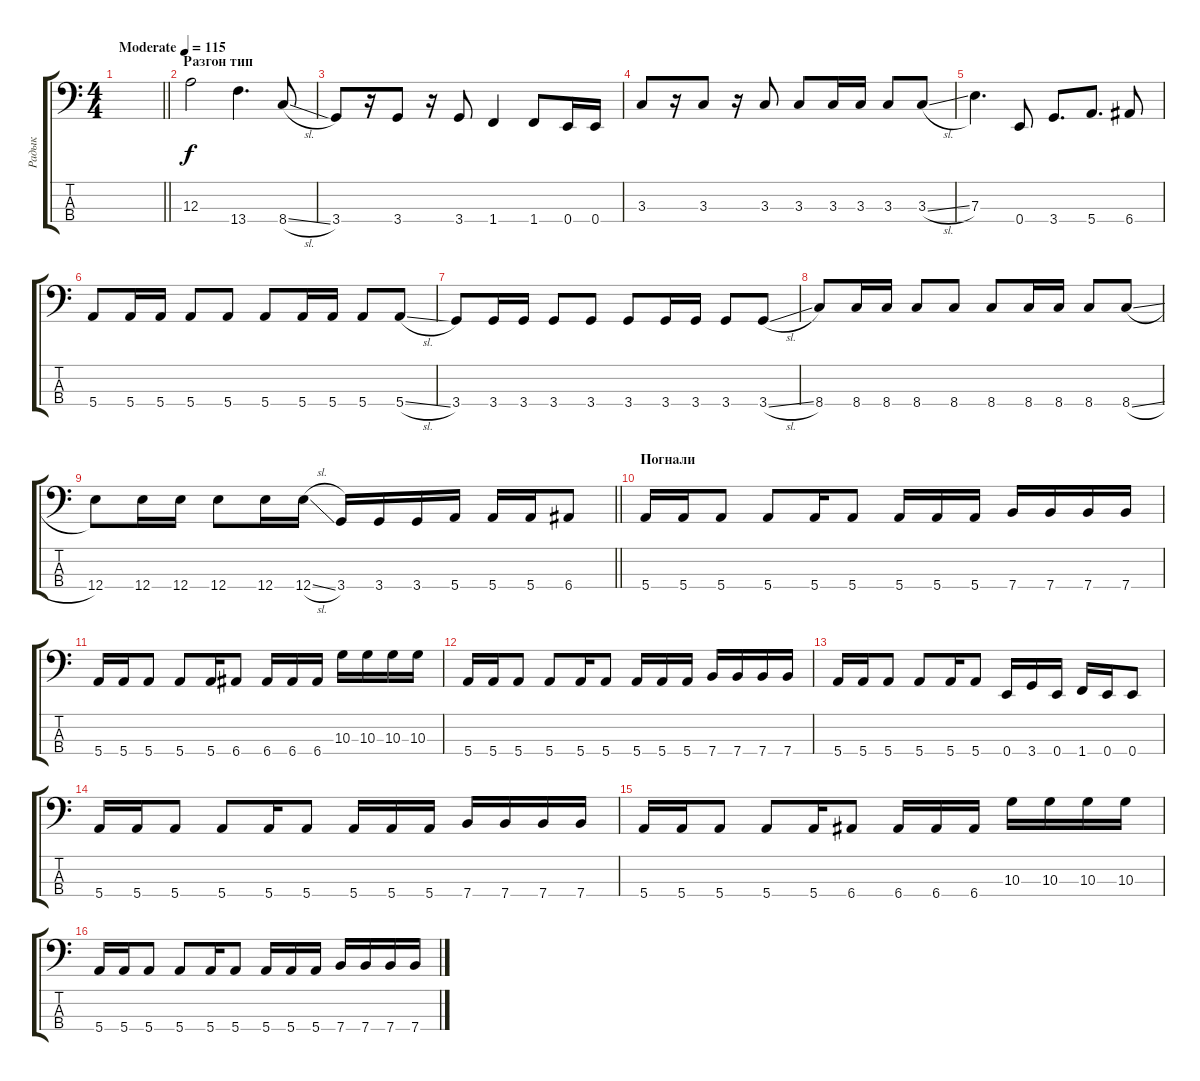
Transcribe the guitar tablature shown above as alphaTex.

\track ("Радык" "Радык") {instrument electricbassfinger}
\staff {score tabs}
\tuning (G2 D2 A1 E1) {hide}
\ts (4 4)
\tempo (115 "Moderate")
\clef f4
\barLineRight lightlight
\ks c
|
\section ("" "Разгон тип")
12.3.2 13.4.4{d} 8.4{sl}.8 |
3.4.8 r.16 3.4.8 r.16 3.4.8 1.4.4 1.4.8 0.4.16 0.4.16 |
3.3.8 r.16 3.3.8 r.16 3.3.8 3.3.8 3.3.16 3.3.16 3.3.8 3.3{sl}.8 |
7.3.4{d} 0.4.8 3.4.8{d} 5.4.8{d} 6.4.8 |
5.4.8 5.4.16 5.4.16 5.4.8 5.4.8 5.4.8 5.4.16 5.4.16 5.4.8 5.4{sl}.8 |
3.4.8 3.4.16 3.4.16 3.4.8 3.4.8 3.4.8 3.4.16 3.4.16 3.4.8 3.4{sl}.8 |
8.4.8 8.4.16 8.4.16 8.4.8 8.4.8 8.4.8 8.4.16 8.4.16 8.4.8 8.4{sl}.8 |
\barLineRight lightlight
12.4.8 12.4.16 12.4.16 12.4.8 12.4.16 12.4{sl}.16 3.4.16 3.4.16 3.4.16 5.4.16 5.4.16 5.4.16 6.4.8 |
\section ("" "Погнали")
5.4.16 5.4.16 5.4.8 5.4.8 5.4.16 5.4.8 5.4.16 5.4.16 5.4.16 7.4.16 7.4.16 7.4.16 7.4.16 |
5.4.16 5.4.16 5.4.8 5.4.8 5.4.16 6.4.8 6.4.16 6.4.16 6.4.16 10.3.16 10.3.16 10.3.16 10.3.16 |
5.4.16 5.4.16 5.4.8 5.4.8 5.4.16 5.4.8 5.4.16 5.4.16 5.4.16 7.4.16 7.4.16 7.4.16 7.4.16 |
5.4.16 5.4.16 5.4.8 5.4.8 5.4.16 5.4.8 0.4.16 3.4.16 0.4.16 1.4.16 0.4.16 0.4.8 |
5.4.16 5.4.16 5.4.8 5.4.8 5.4.16 5.4.8 5.4.16 5.4.16 5.4.16 7.4.16 7.4.16 7.4.16 7.4.16 |
5.4.16 5.4.16 5.4.8 5.4.8 5.4.16 6.4.8 6.4.16 6.4.16 6.4.16 10.3.16 10.3.16 10.3.16 10.3.16 |
5.4.16 5.4.16 5.4.8 5.4.8 5.4.16 5.4.8 5.4.16 5.4.16 5.4.16 7.4.16 7.4.16 7.4.16 7.4.16
